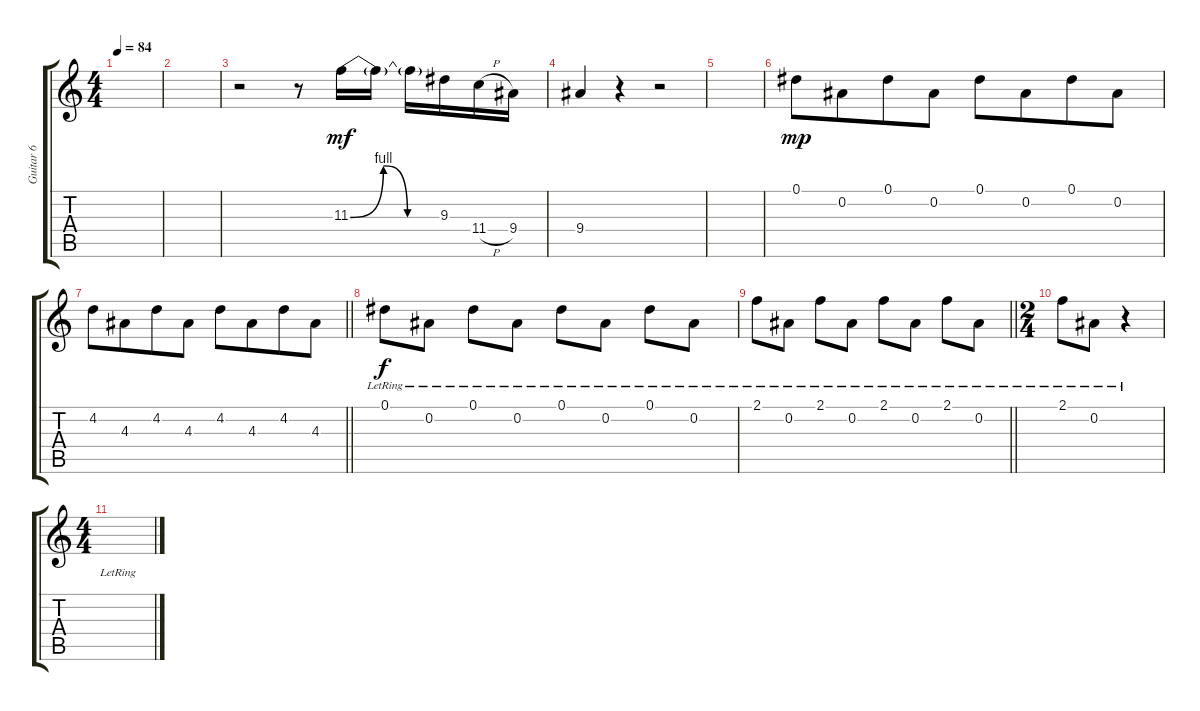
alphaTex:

\track ("Guitar 6" "Guitar 6") {instrument distortionguitar}
\staff {score tabs}
\tuning (Eb4 Bb3 Gb3 Db3 Ab2 Eb2) {hide}
\ts (4 4)
\tempo 84
\clef g2
\ks c
|
|
r.2 r.8 11.3{be (custom 0 0 22 4 38 0 60 0)}.16{dy mf} 11.3{t}.16 11.3{t}.16 9.3.16 11.4{h}.16 9.4.16 |
9.4.4 r.4 r.2 |
|
0.1.8{dy mp} 0.2.8{beam merge} 0.1.8 0.2.8 0.1.8 0.2.8{beam merge} 0.1.8 0.2.8 |
\barLineRight lightlight
4.2.8 4.3.8{beam merge} 4.2.8 4.3.8 4.2.8 4.3.8{beam merge} 4.2.8 4.3.8 |
0.1{lr}.8{dy f} 0.2{lr}.8 0.1{lr}.8 0.2{lr}.8 0.1{lr}.8 0.2{lr}.8{txt ""} 0.1{lr}.8 0.2{lr}.8 |
\barLineRight lightlight
2.1{lr}.8 0.2{lr}.8 2.1{lr}.8 0.2{lr}.8 2.1{lr}.8 0.2{lr}.8 2.1{lr}.8 0.2{lr}.8 |
\ts (2 4)
2.1{lr}.8 0.2{lr}.8 r.4 |
\ts (4 4)
